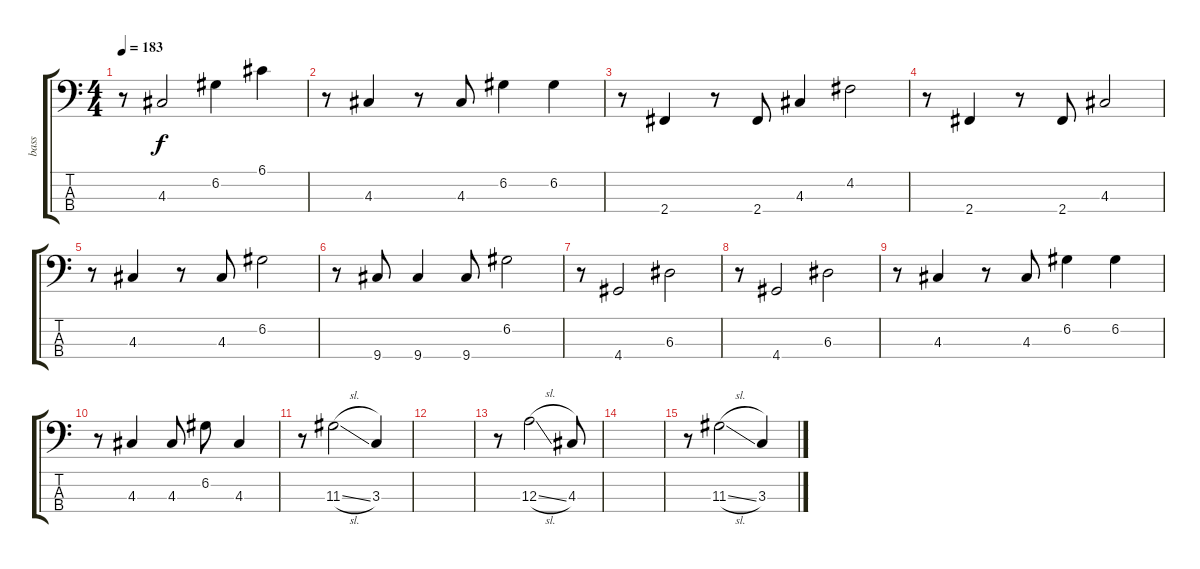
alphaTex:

\track ("bass" "bass") {instrument electricbassfinger}
\staff {score tabs}
\tuning (G2 D2 A1 E1) {hide}
\ts (4 4)
\tempo 183
\clef f4
\ks c
r.8{dy f} 4.3.2 6.2.4 6.1.4 |
r.8 4.3.4 r.8 4.3.8 6.2.4 6.2.4 |
r.8 2.4.4 r.8 2.4.8 4.3.4 4.2.2 |
r.8 2.4.4 r.8 2.4.8 4.3.2 |
r.8 4.3.4 r.8 4.3.8 6.2.2 |
r.8 9.4.8 9.4.4 9.4.8 6.2.2 |
r.8 4.4.2 6.3.2 |
r.8 4.4.2 6.3.2 |
r.8 4.3.4 r.8 4.3.8 6.2.4 6.2.4 |
r.8 4.3.4 4.3.8 6.2.8 4.3.4 |
r.8 11.3{sl}.2 3.3.4 |
|
r.8 12.3{sl}.2 4.3.8 |
|
r.8 11.3{sl}.2 3.3.4
